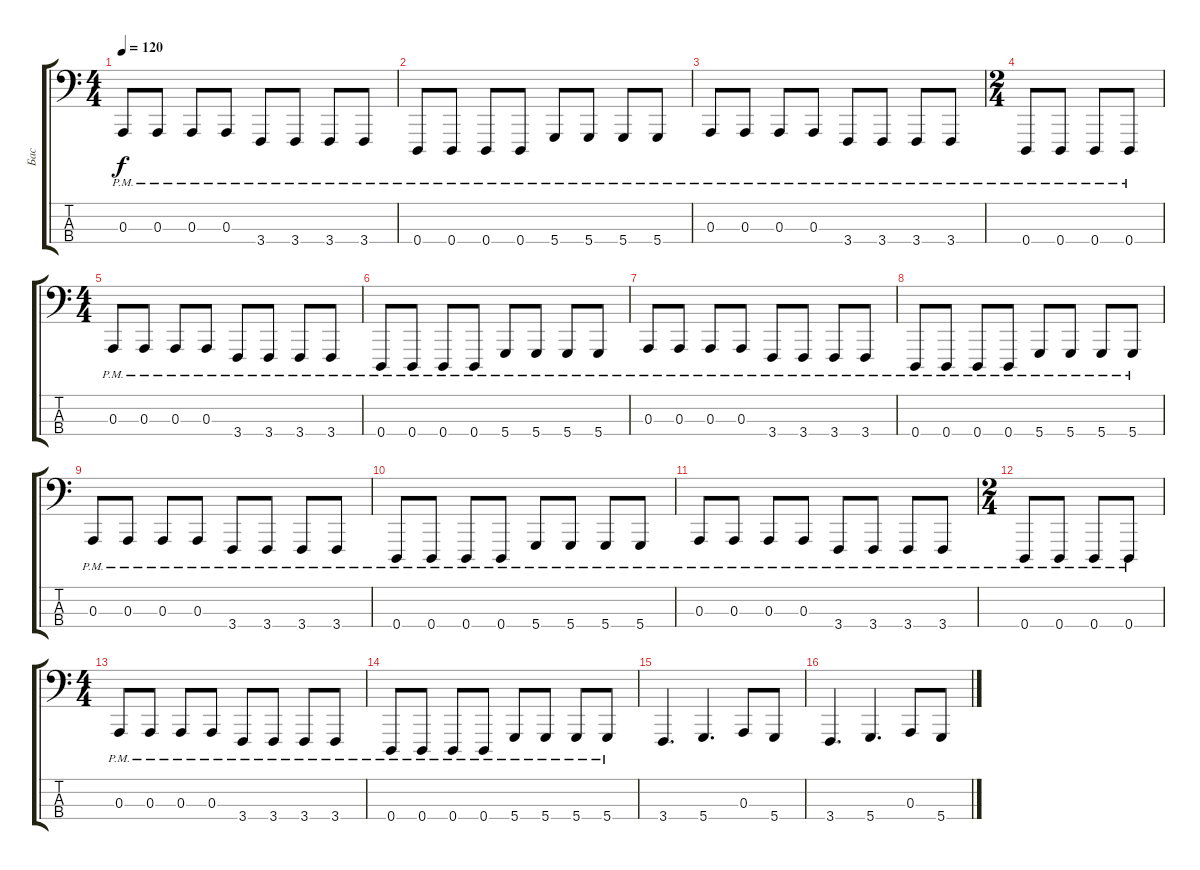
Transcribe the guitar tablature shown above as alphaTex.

\track ("Бас" "Бас") {instrument lead8bassandlead}
\staff {score tabs}
\tuning (G2 D2 A1 D1) {hide}
\ts (4 4)
\tempo 120
\clef f4
\ks c
0.3{pm}.8{dy f} 0.3{pm}.8 0.3{pm}.8 0.3{pm}.8 3.4{pm}.8 3.4{pm}.8 3.4{pm}.8 3.4{pm}.8 |
0.4{pm}.8 0.4{pm}.8 0.4{pm}.8 0.4{pm}.8 5.4{pm}.8 5.4{pm}.8 5.4{pm}.8 5.4{pm}.8 |
0.3{pm}.8 0.3{pm}.8 0.3{pm}.8 0.3{pm}.8 3.4{pm}.8 3.4{pm}.8 3.4{pm}.8 3.4{pm}.8 |
\ts (2 4)
0.4{pm}.8 0.4{pm}.8 0.4{pm}.8 0.4{pm}.8 |
\ts (4 4)
0.3{pm}.8 0.3{pm}.8 0.3{pm}.8 0.3{pm}.8 3.4{pm}.8 3.4{pm}.8 3.4{pm}.8 3.4{pm}.8 |
0.4{pm}.8 0.4{pm}.8 0.4{pm}.8 0.4{pm}.8 5.4{pm}.8 5.4{pm}.8 5.4{pm}.8 5.4{pm}.8 |
0.3{pm}.8 0.3{pm}.8 0.3{pm}.8 0.3{pm}.8 3.4{pm}.8 3.4{pm}.8 3.4{pm}.8 3.4{pm}.8 |
0.4{pm}.8 0.4{pm}.8 0.4{pm}.8 0.4{pm}.8 5.4{pm}.8 5.4{pm}.8 5.4{pm}.8 5.4{pm}.8 |
0.3{pm}.8 0.3{pm}.8 0.3{pm}.8 0.3{pm}.8 3.4{pm}.8 3.4{pm}.8 3.4{pm}.8 3.4{pm}.8 |
0.4{pm}.8 0.4{pm}.8 0.4{pm}.8 0.4{pm}.8 5.4{pm}.8 5.4{pm}.8 5.4{pm}.8 5.4{pm}.8 |
0.3{pm}.8 0.3{pm}.8 0.3{pm}.8 0.3{pm}.8 3.4{pm}.8 3.4{pm}.8 3.4{pm}.8 3.4{pm}.8 |
\ts (2 4)
0.4{pm}.8 0.4{pm}.8 0.4{pm}.8 0.4{pm}.8 |
\ts (4 4)
0.3{pm}.8 0.3{pm}.8 0.3{pm}.8 0.3{pm}.8 3.4{pm}.8 3.4{pm}.8 3.4{pm}.8 3.4{pm}.8 |
0.4{pm}.8 0.4{pm}.8 0.4{pm}.8 0.4{pm}.8 5.4{pm}.8 5.4{pm}.8 5.4{pm}.8 5.4{pm}.8 |
3.4.4{d} 5.4.4{d} 0.3.8 5.4.8 |
3.4.4{d} 5.4.4{d} 0.3.8 5.4.8
